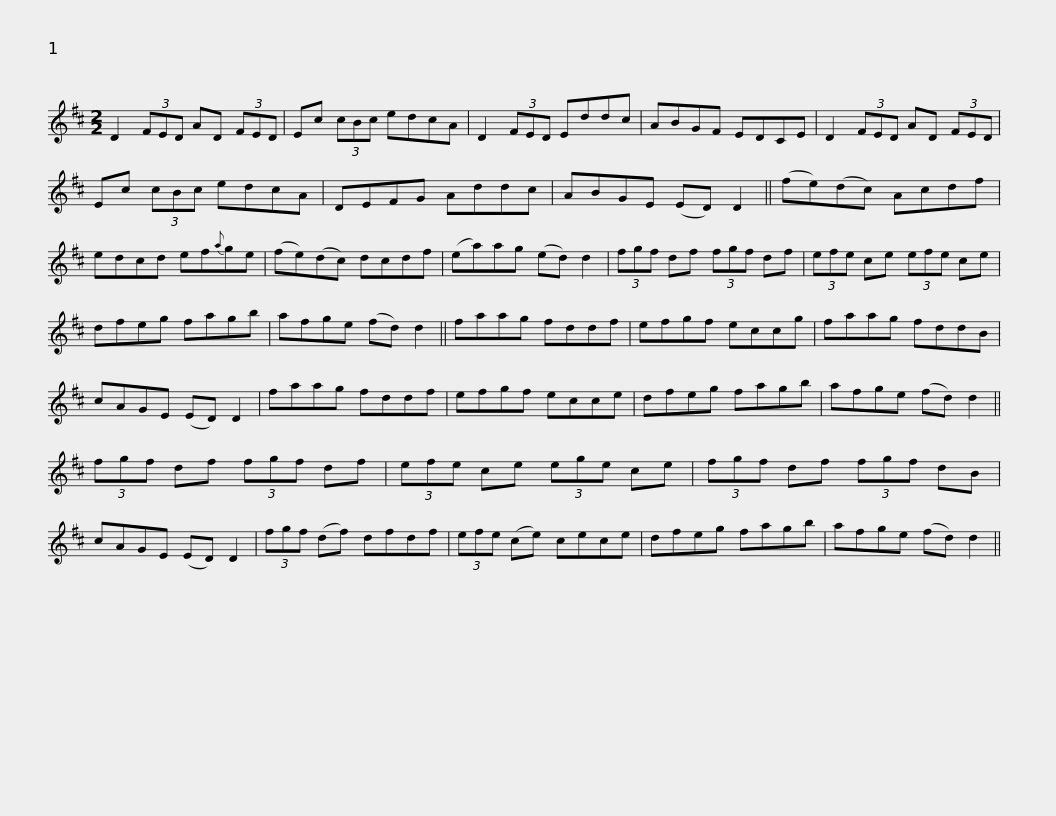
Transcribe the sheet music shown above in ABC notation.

X:1
L:1/8
M:2/2
I:linebreak $
K:D
V:1 treble
V:1
 D2 (3FED AD (3FED | Ec (3cBc edcA | D2 (3FED Eddc | ABGF EDCE | D2 (3FED AD (3FED |$ %5
 Ec (3cBc edcA | DEFG Addc | ABGE (ED) D2 || (fe)(dc) Acdf | edcd ef{a}ge |$ %10
 (fe)(dc) dcdf | (ea)ag (ed) d2 | (3fgf df (3fgf df | (3efe ce (3efe ce | dfeg fagb |$ %15
 afge (fd) d2 || faag fddf | efgf eccg | faag fddB | cAGE (ED) D2 |$ %20
 faag fddf | efgf ecce | dfeg fagb | afge (fd) d2 || (3fgf df (3fgf df |$ %25
 (3efe ce (3ege ce | (3fgf df (3fgf dB | cAGE (ED) D2 | (3fgf (df) dfdf | (3efe (ce) cece |$ %30
 dfeg fagb | afge (fd) d2 || %32
